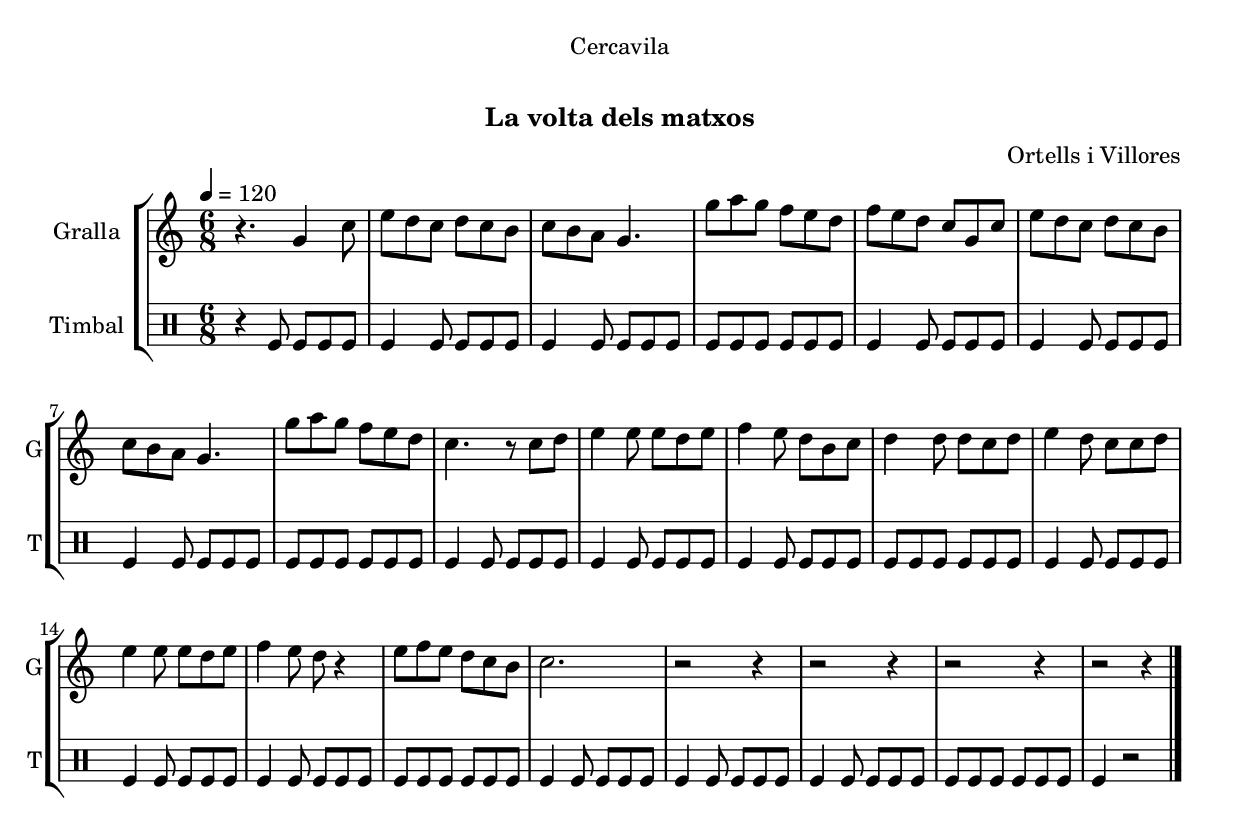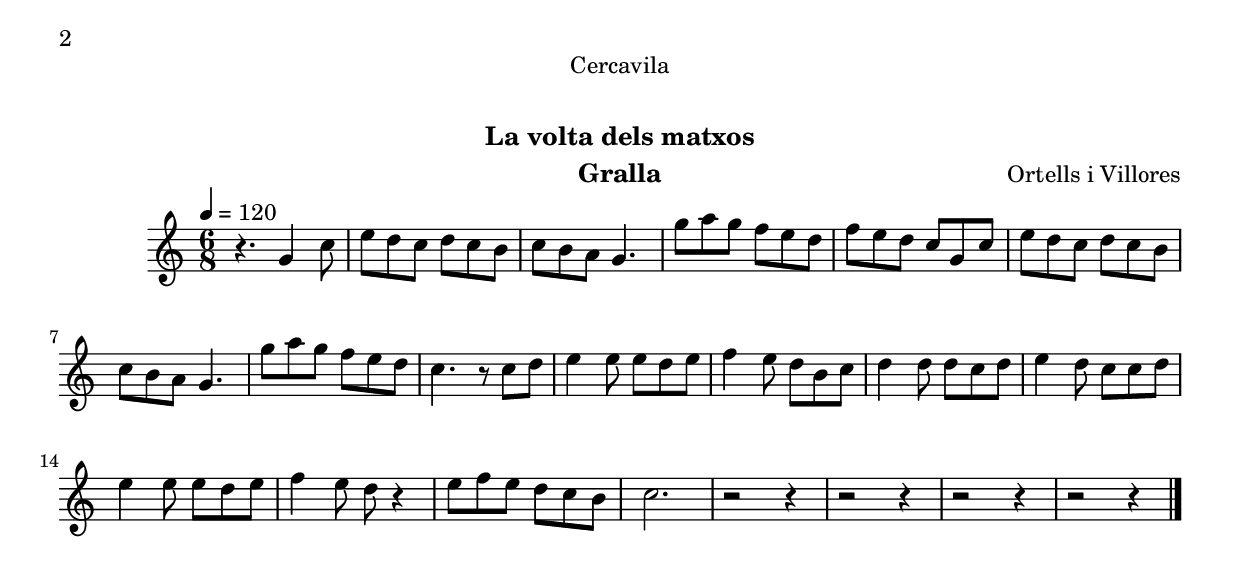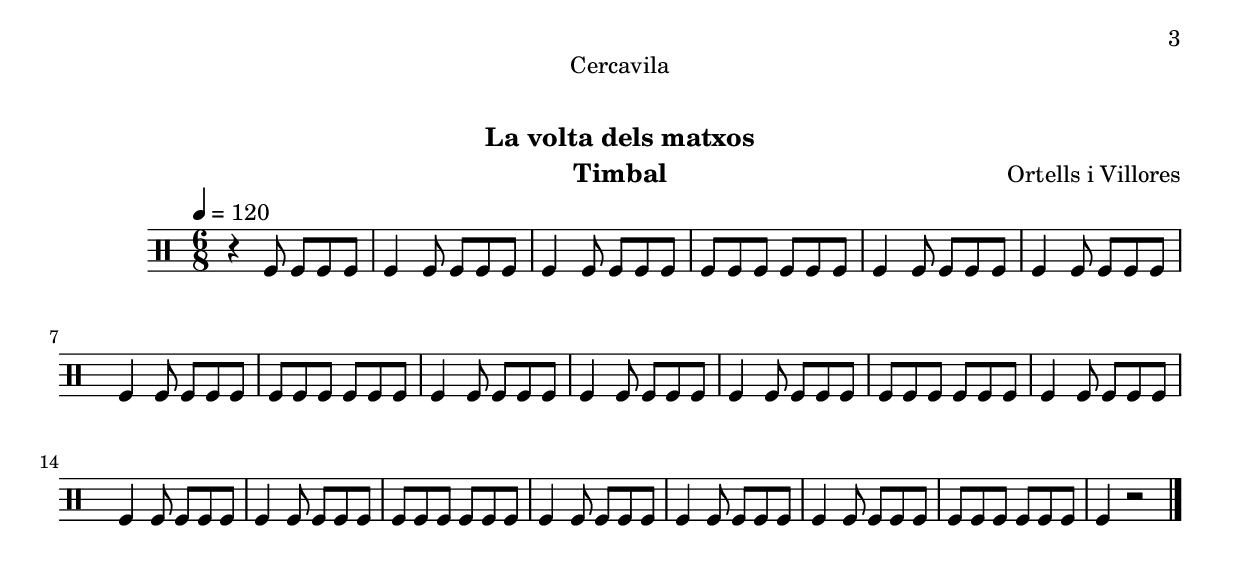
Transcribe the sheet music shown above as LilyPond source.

\version "2.22.1"

\header {
  dedication="Cercavila"
  title="  "
  subtitle="La volta dels matxos"
  subsubtitle=""
  poet=""
  meter=""
  piece=""
  composer="Ortells i Villores"
  arranger=""
  opus=""
  instrument=""
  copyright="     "
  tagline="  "
}

liniaroAa =
\relative g'
{
  \tempo 4=120
  \clef treble
  \key c \major
  \time 6/8
  r4. g4 c8  |
  e8 d c d c b  |
  c8 b a g4.  |
  g'8 a g f e d  |
  %05
  f8 e d c g c  |
  e8 d c d c b  |
  c8 b a g4.  |
  g'8 a g f e d  |
  c4. r8 c d  |
  %10
  e4 e8 e d e  |
  f4 e8 d b c  |
  d4 d8 d c d  |
  e4 d8 c c d  |
  e4 e8 e d e  |
  %15
  f4 e8 d r4  |
  e8 f e d c b  |
  c2.  |
  r2 r4  |
  r2 r4  |
  %20
  r2 r4  |
  r2 r4  \bar "|."
}

liniaroAb =
\drummode
{
  \tempo 4=120
  \time 6/8
  r4 tomfl8 tomfl tomfl tomfl  |
  tomfl4 tomfl8 tomfl tomfl tomfl  |
  tomfl4 tomfl8 tomfl tomfl tomfl  |
  tomfl8 tomfl tomfl tomfl tomfl tomfl  |
  %05
  tomfl4 tomfl8 tomfl tomfl tomfl  |
  tomfl4 tomfl8 tomfl tomfl tomfl  |
  tomfl4 tomfl8 tomfl tomfl tomfl  |
  tomfl8 tomfl tomfl tomfl tomfl tomfl  |
  tomfl4 tomfl8 tomfl tomfl tomfl  |
  %10
  tomfl4 tomfl8 tomfl tomfl tomfl  |
  tomfl4 tomfl8 tomfl tomfl tomfl  |
  tomfl8 tomfl tomfl tomfl tomfl tomfl  |
  tomfl4 tomfl8 tomfl tomfl tomfl  |
  tomfl4 tomfl8 tomfl tomfl tomfl  |
  %15
  tomfl4 tomfl8 tomfl tomfl tomfl  |
  tomfl8 tomfl tomfl tomfl tomfl tomfl  |
  tomfl4 tomfl8 tomfl tomfl tomfl  |
  tomfl4 tomfl8 tomfl tomfl tomfl  |
  tomfl4 tomfl8 tomfl tomfl tomfl  |
  %20
  tomfl8 tomfl tomfl tomfl tomfl tomfl  |
  tomfl4 r2  \bar "|."
}

\bookpart {
  \score {
    \new StaffGroup {
      \override Score.RehearsalMark #'self-alignment-X = #LEFT
      <<
        \new Staff \with {instrumentName = #"Gralla" shortInstrumentName = #"G"} \liniaroAa
        \new DrumStaff \with {instrumentName = #"Timbal" shortInstrumentName = #"T"} \liniaroAb
      >>
    }
    \layout {}
  }
  \score { \unfoldRepeats
    \new StaffGroup {
      \override Score.RehearsalMark #'self-alignment-X = #LEFT
      <<
        \new Staff \with {instrumentName = #"Gralla" shortInstrumentName = #"G"} \liniaroAa
        \new DrumStaff \with {instrumentName = #"Timbal" shortInstrumentName = #"T"} \liniaroAb
      >>
    }
    \midi {
      \set Staff.midiInstrument = "oboe"
      \set DrumStaff.midiInstrument = "drums"
    }
  }
}

\bookpart {
  \header {instrument="Gralla"}
  \score {
    \new StaffGroup {
      \override Score.RehearsalMark #'self-alignment-X = #LEFT
      <<
        \new Staff \liniaroAa
      >>
    }
    \layout {}
  }
  \score { \unfoldRepeats
    \new StaffGroup {
      \override Score.RehearsalMark #'self-alignment-X = #LEFT
      <<
        \new Staff \liniaroAa
      >>
    }
    \midi {
      \set Staff.midiInstrument = "oboe"
      \set DrumStaff.midiInstrument = "drums"
    }
  }
}

\bookpart {
  \header {instrument="Timbal"}
  \score {
    \new StaffGroup {
      \override Score.RehearsalMark #'self-alignment-X = #LEFT
      <<
        \new DrumStaff \liniaroAb
      >>
    }
    \layout {}
  }
  \score { \unfoldRepeats
    \new StaffGroup {
      \override Score.RehearsalMark #'self-alignment-X = #LEFT
      <<
        \new DrumStaff \liniaroAb
      >>
    }
    \midi {
      \set Staff.midiInstrument = "oboe"
      \set DrumStaff.midiInstrument = "drums"
    }
  }
}

